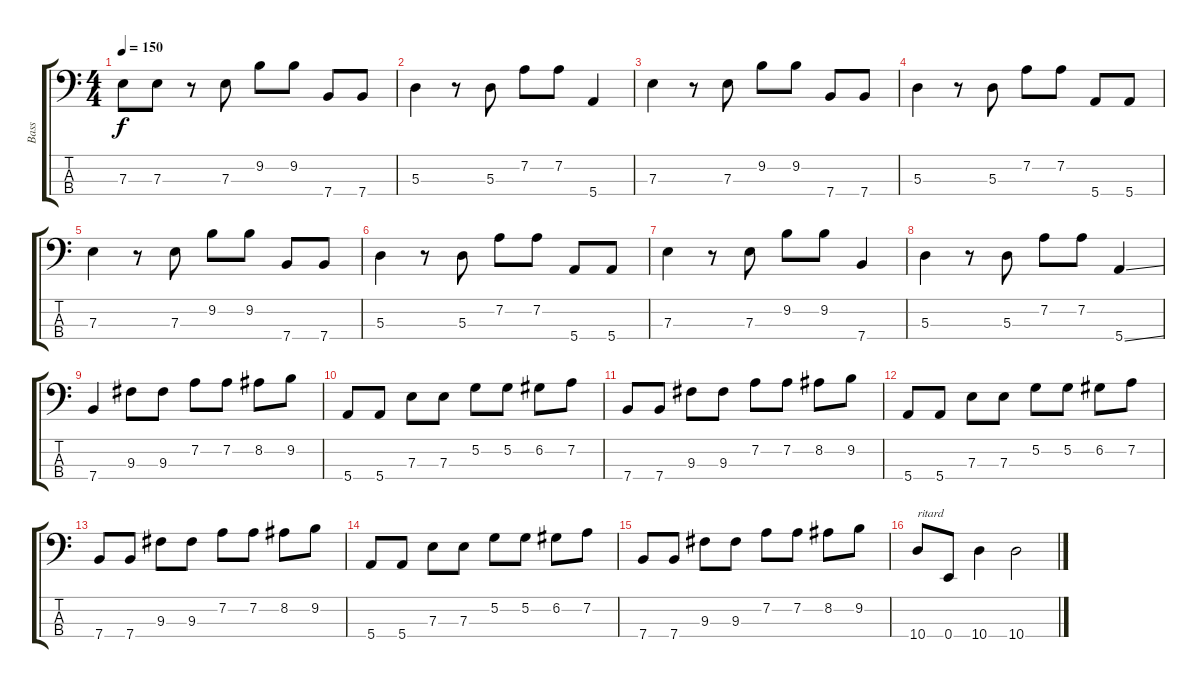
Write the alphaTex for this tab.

\track ("Bass" "Bass") {instrument electricbassfinger}
\staff {score tabs}
\tuning (G2 D2 A1 E1) {hide}
\ts (4 4)
\tempo 150
\clef f4
\ks c
7.3.8{dy f} 7.3.8 r.8 7.3.8 9.2.8 9.2.8 7.4.8 7.4.8 |
5.3.4 r.8 5.3.8 7.2.8 7.2.8 5.4.4 |
7.3.4 r.8 7.3.8 9.2.8 9.2.8 7.4.8 7.4.8 |
5.3.4 r.8 5.3.8 7.2.8 7.2.8 5.4.8 5.4.8 |
7.3.4 r.8 7.3.8 9.2.8 9.2.8 7.4.8 7.4.8 |
5.3.4 r.8 5.3.8 7.2.8 7.2.8 5.4.8 5.4.8 |
7.3.4 r.8 7.3.8 9.2.8 9.2.8 7.4.4 |
5.3.4 r.8 5.3.8 7.2.8 7.2.8 5.4{ss}.4 |
7.4.4 9.3.8 9.3.8 7.2.8 7.2.8 8.2.8 9.2.8 |
5.4.8 5.4.8 7.3.8 7.3.8 5.2.8 5.2.8 6.2.8 7.2.8 |
7.4.8 7.4.8 9.3.8 9.3.8 7.2.8 7.2.8 8.2.8 9.2.8 |
5.4.8 5.4.8 7.3.8 7.3.8 5.2.8 5.2.8 6.2.8 7.2.8 |
7.4.8 7.4.8 9.3.8 9.3.8 7.2.8 7.2.8 8.2.8 9.2.8 |
5.4.8 5.4.8 7.3.8 7.3.8 5.2.8 5.2.8 6.2.8 7.2.8 |
7.4.8 7.4.8 9.3.8 9.3.8 7.2.8 7.2.8 8.2.8 9.2.8 |
10.4.8{txt "ritard"} 0.4.8 10.4.4 10.4.2
